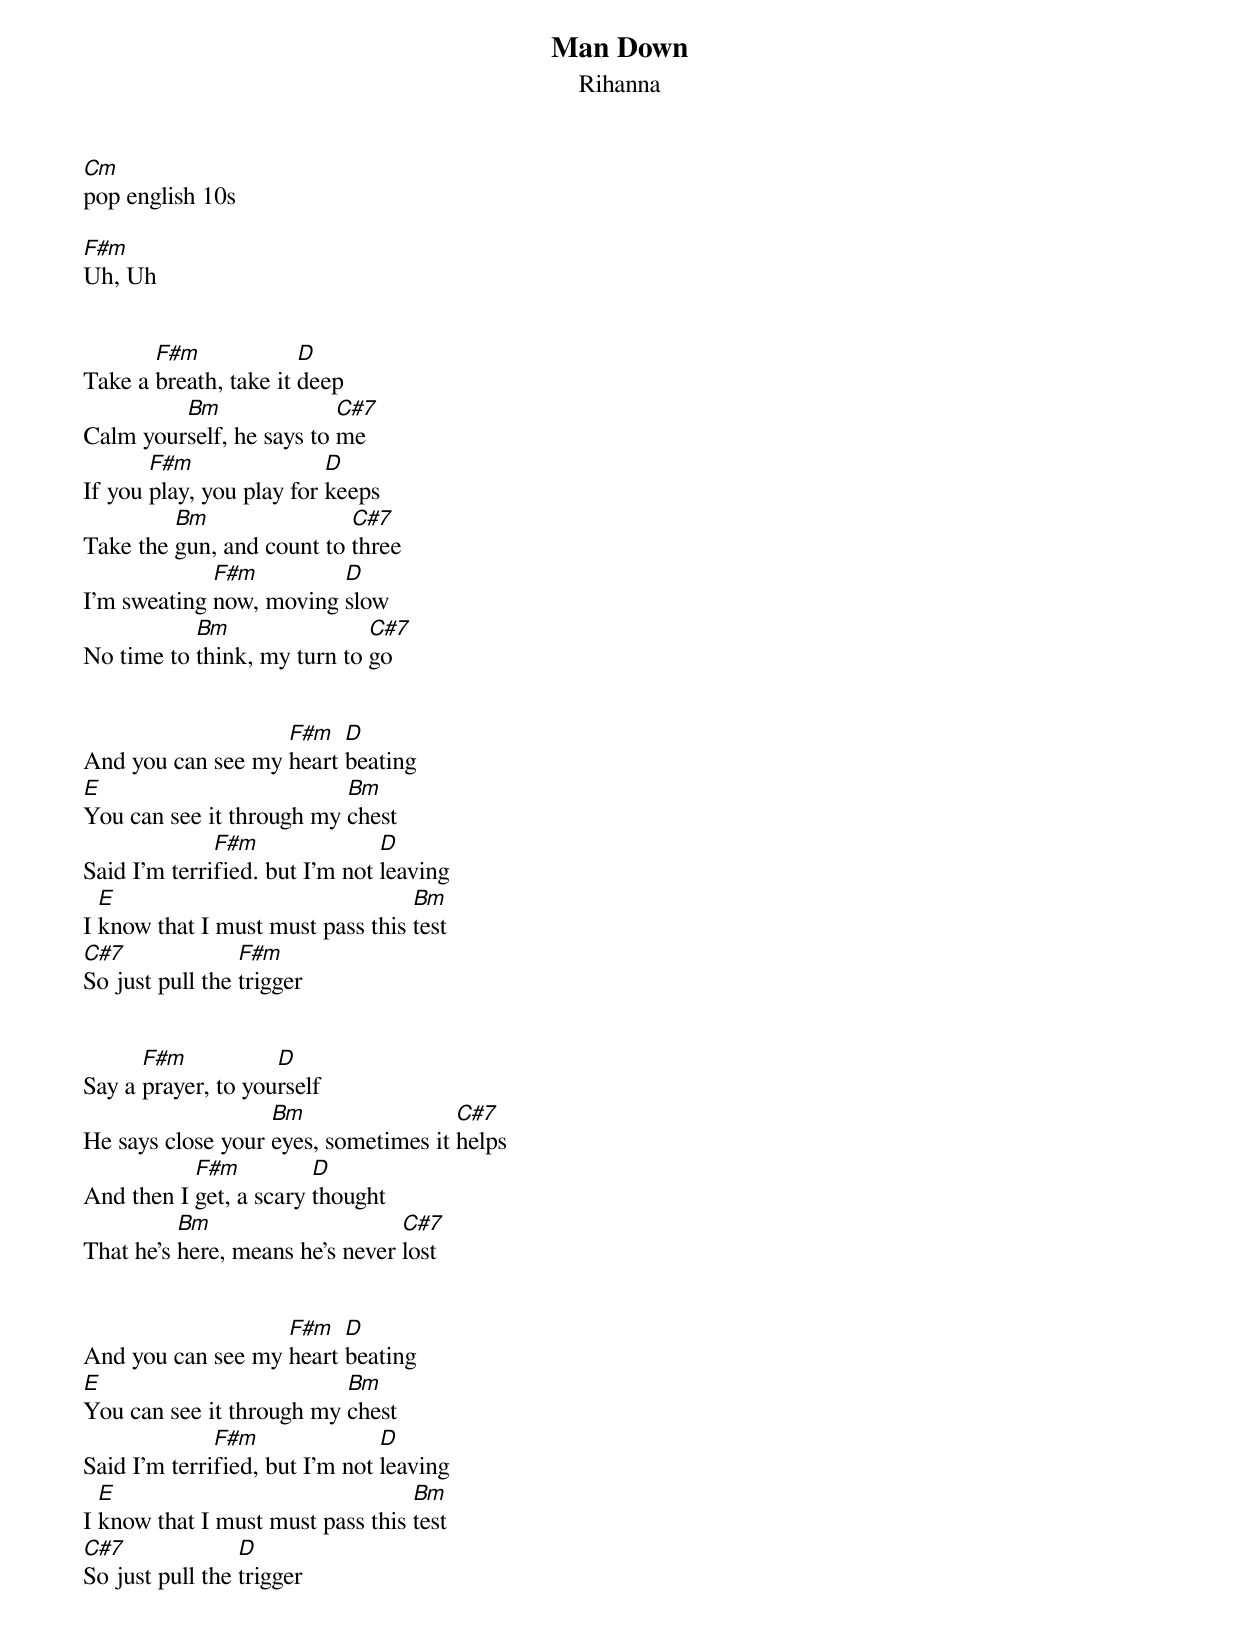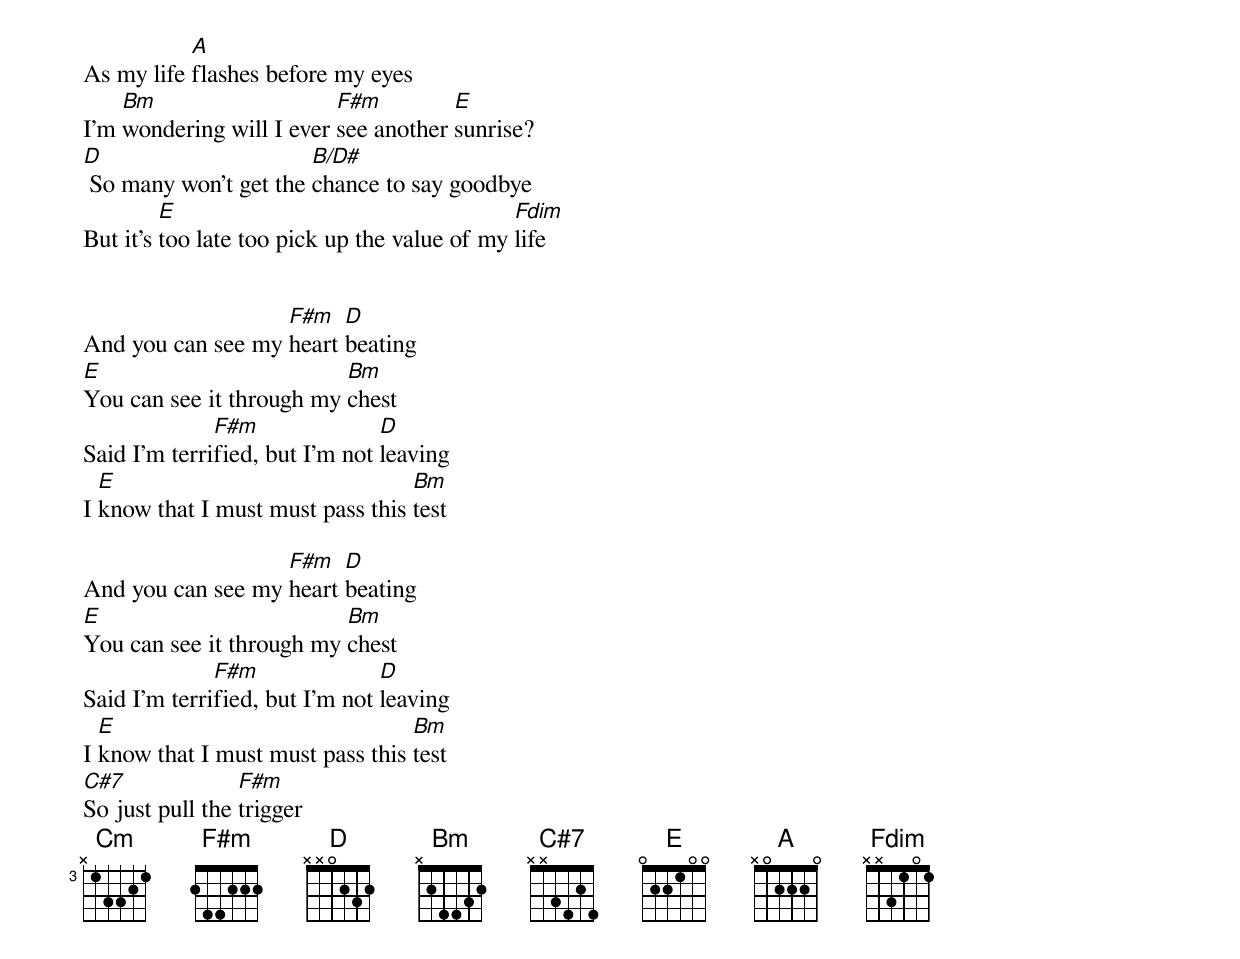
Man Down
Rihanna
Cm
pop english 10s

F#m
Uh, Uh


       F#m             D
Take a breath, take it deep
         Bm               C#7
Calm yourself, he says to me
       F#m                D
If you play, you play for keeps
         Bm                C#7
Take the gun, and count to three
             F#m         D
I'm sweating now, moving slow
           Bm                C#7
No time to think, my turn to go


                   F#m   D
And you can see my heart beating
E                         Bm
You can see it through my chest
              F#m               D
Said I'm terrified. but I'm not leaving
  E                               Bm
I know that I must must pass this test
C#7              F#m
So just pull the trigger


      F#m           D
Say a prayer, to yourself
                   Bm                 C#7
He says close your eyes, sometimes it helps
           F#m          D
And then I get, a scary thought
          Bm                     C#7
That he's here, means he's never lost


                   F#m   D
And you can see my heart beating
E                         Bm
You can see it through my chest
              F#m               D
Said I'm terrified, but I'm not leaving
  E                               Bm
I know that I must must pass this test
C#7              D
So just pull the trigger


           A
As my life flashes before my eyes
    Bm                    F#m         E
I'm wondering will I ever see another sunrise?
D                      B/D#
 So many won't get the chance to say goodbye
         E                                    Fdim
But it's too late too pick up the value of my life


                   F#m   D
And you can see my heart beating
E                         Bm
You can see it through my chest
              F#m               D
Said I'm terrified, but I'm not leaving
  E                               Bm
I know that I must must pass this test

                   F#m   D
And you can see my heart beating
E                         Bm
You can see it through my chest
              F#m               D
Said I'm terrified, but I'm not leaving
  E                               Bm
I know that I must must pass this test
C#7              F#m
So just pull the trigger
